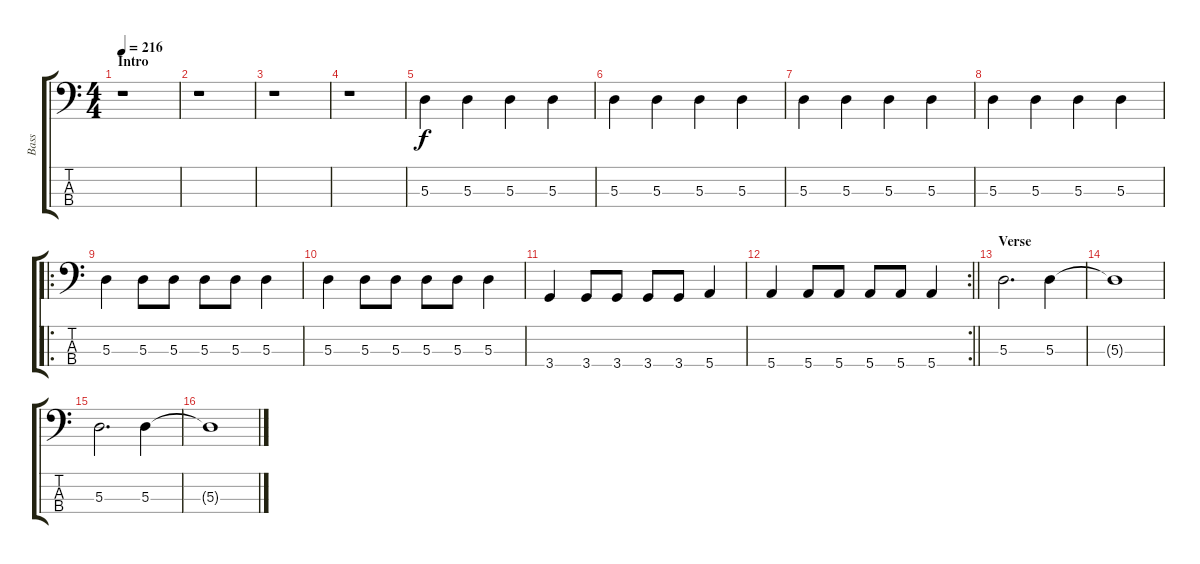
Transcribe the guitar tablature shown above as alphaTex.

\track ("Bass" "Bass") {instrument slapbass2}
\staff {score tabs}
\tuning (G2 D2 A1 E1) {hide}
\ts (4 4)
\section ("" "Intro")
\tempo 216
\clef f4
\ks c
r.1{dy f instrument slapbass2} |
r.1 |
r.1 |
r.1 |
5.3.4 5.3.4 5.3.4 5.3.4 |
5.3.4 5.3.4 5.3.4 5.3.4 |
5.3.4 5.3.4 5.3.4 5.3.4 |
5.3.4 5.3.4 5.3.4 5.3.4 |
\ro
5.3.4 5.3.8 5.3.8 5.3.8 5.3.8 5.3.4 |
5.3.4 5.3.8 5.3.8 5.3.8 5.3.8 5.3.4 |
3.4.4 3.4.8 3.4.8 3.4.8 3.4.8 5.4.4 |
\rc 2
\barLineRight lightlight
5.4.4 5.4.8 5.4.8 5.4.8 5.4.8 5.4.4 |
\section ("" "Verse")
5.3.2{d} 5.3.4 |
5.3{t}.1 |
5.3.2{d} 5.3.4 |
5.3{t}.1
